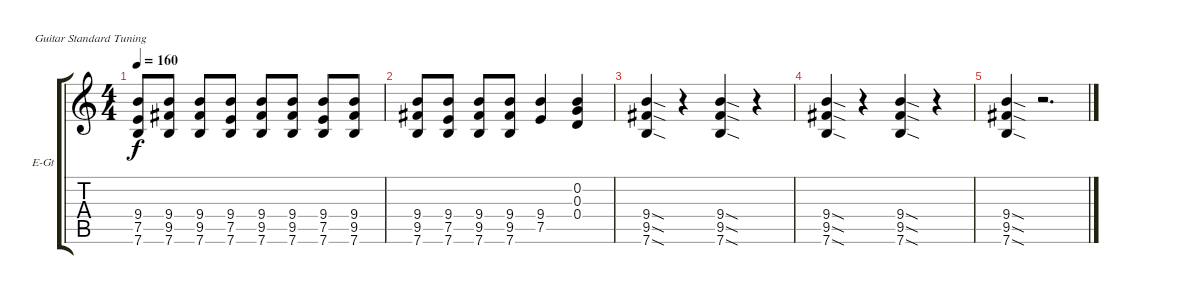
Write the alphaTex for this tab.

\bracketExtendMode groupsimilarinstruments
\firstSystemTrackNameOrientation horizontal
\otherSystemsTrackNameOrientation horizontal
\track ("Lead guitar" "E-Gt") {instrument overdrivenguitar}
\staff {score tabs}
\tuning (E4 B3 G3 D3 A2 E2)
\ts (4 4)
\tempo 160
\clef g2
\ks c
(9.4 7.5 7.6).8{dy f} (9.4 9.5 7.6).8 (9.4 9.5 7.6).8 (9.4 7.5 7.6).8 (9.4 9.5 7.6).8 (9.4 9.5 7.6).8 (9.4 7.5 7.6).8 (9.4 9.5 7.6).8 |
(9.4 9.5 7.6).8 (9.4 7.5 7.6).8 (9.4 9.5 7.6).8 (9.4 9.5 7.6).8 (9.4 7.5).4 (0.2 0.3 0.4).4 |
(9.4{sod} 9.5{sod} 7.6{sod}).4 r.4 (9.4{sod} 9.5{sod} 7.6{sod}).4 r.4 |
(9.4{sod} 9.5{sod} 7.6{sod}).4 r.4 (9.4{sod} 9.5{sod} 7.6{sod}).4 r.4 |
(9.4{sod} 9.5{sod} 7.6{sod}).4 r.2{d}
